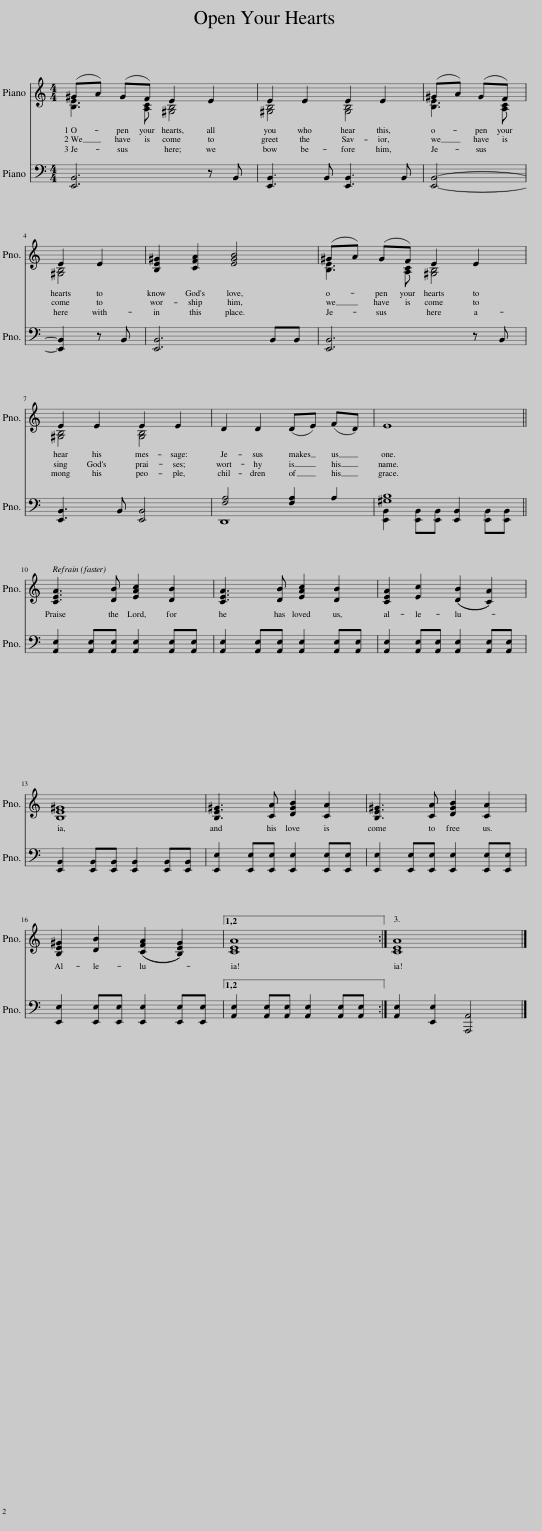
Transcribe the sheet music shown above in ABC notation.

X:1
%%score ( 1 2 ) ( 3 4 )
L:1/8
M:4/4
I:linebreak $
K:C
V:1 treble
V:2 treble
V:3 bass
V:4 bass
V:1
 (^GA) (GF) E2 E2 | E2 E2 E2 E2 | (^GA) (GF) |$ E2 E2 | [B,E^G]2 [CFA]2 [EGB]4 | %5
 (^GA) (GF) E2 E2 |$ E2 E2 E2 E2 | D2 D2 (DE) (FD) | E8 ||$ [CEA]3 [DB] [EAc]2 [DB]2 | %10
 [CEA]3 [DB] [EAc]2 [DB]2 | [CEA]2 [Ec]2 (([DB]2 [CA]2)) |$ [B,E^G]8 | [B,E^G]3 [CA] [DGB]2 [CA]2 | [B,E^G]3 [CA] [DGB]2 [CA]2 |$ %15
 [B,E^G]2 [DB]2 (([CFA]2 [B,EG]2)) |1,2 [CEA]8 :| [CEA]8 |] %18
V:2
 [B,E]3 [A,C] [^G,B,]4 | [^G,B,]4 [G,B,]4 | [B,E]3 [A,C] |$ [^G,B,]4 | x8 | %5
 [B,E]3 [A,C] [^G,B,]4 |$ [^G,B,]4 [G,B,]4 | x8 | x8 ||$ x8 | %10
 x8 | x8 |$ x8 | x8 | x8 |$ %15
 x8 |1,2 x8 :| x8 |] %18
V:3
 [E,,B,,]6 z B,, | [E,,B,,]3 B,, [E,,B,,]3 B,, | [E,,B,,]4- |$ [E,,B,,]2 z B,, | [E,,B,,]6 B,,B,, | %5
 [E,,B,,]6 z B,, |$ [E,,B,,]3 B,, [E,,B,,]4 | [F,A,]4 [F,A,]2 A,2 | [^G,B,]8 ||$ [A,,E,]2 [A,,E,][A,,E,] [A,,E,]2 [A,,E,][A,,E,] | %10
 [A,,E,]2 [A,,E,][A,,E,] [A,,E,]2 [A,,E,][A,,E,] | [A,,E,]2 [A,,E,][A,,E,] [A,,E,]2 [A,,E,][A,,E,] |$ [E,,B,,]2 [E,,B,,][E,,B,,] [E,,B,,]2 [E,,B,,][E,,B,,] | [E,,E,]2 [E,,E,][E,,E,] [E,,E,]2 [E,,E,][E,,E,] | [E,,E,]2 [E,,E,][E,,E,] [E,,E,]2 [E,,E,][E,,E,] |$ %15
 [E,,E,]2 [E,,E,][E,,E,] [E,,E,]2 [E,,E,][E,,E,] |1,2 [A,,E,]2 [A,,E,][A,,E,] [A,,E,]2 [A,,E,][A,,E,] :| [A,,E,]2 [E,,E,]2 [A,,,A,,]4 |] %18
V:4
 x8 | x8 | x4 |$ x4 | x8 | %5
 x8 |$ x8 | D,,8 | [E,,B,,]2 [E,,B,,][E,,B,,] [E,,B,,]2 [E,,B,,][E,,B,,] ||$ x8 | %10
 x8 | x8 |$ x8 | x8 | x8 |$ %15
 x8 |1,2 x8 :| x8 |] %18
